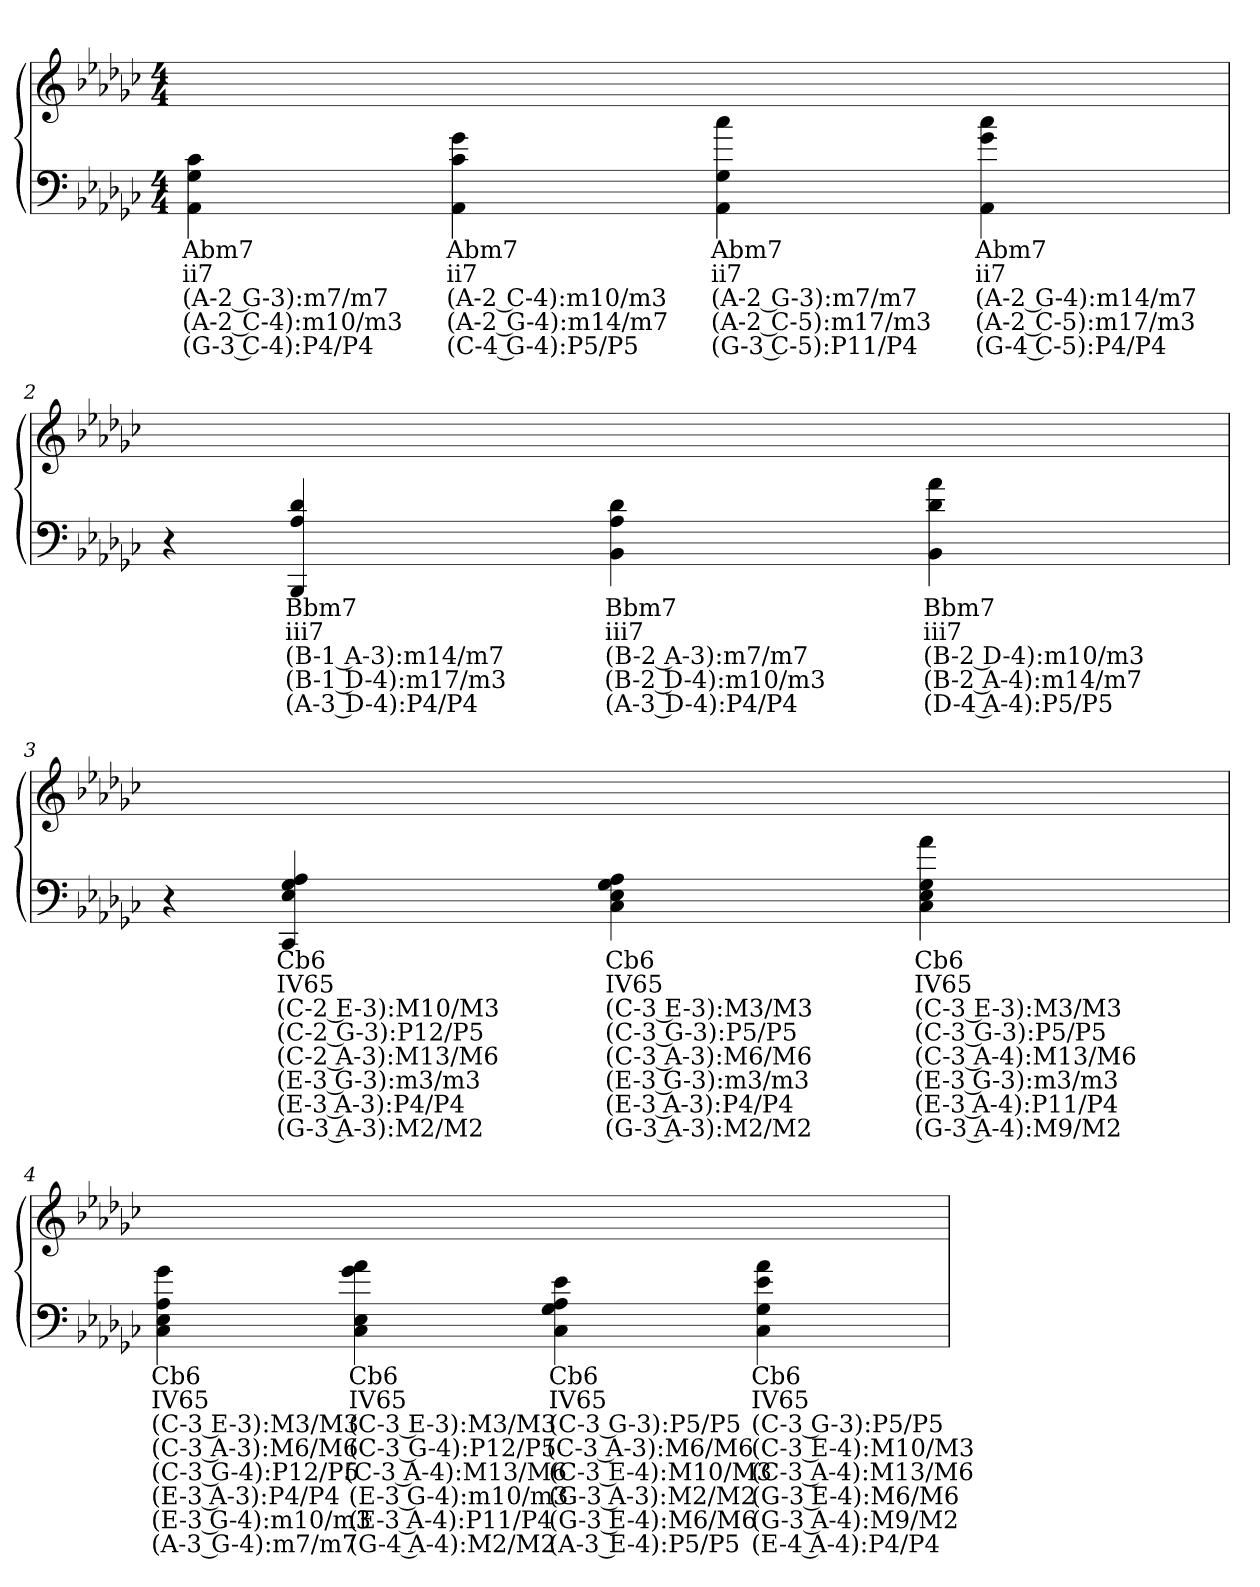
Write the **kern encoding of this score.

**kern	**text	**text	**text	**text	**text	**text	**text	**text	**kern
*part2	*part2	*part2	*part2	*part2	*part2	*part2	*part2	*part2	*part1
*staff2	*staff2	*staff2	*staff2	*staff2	*staff2	*staff2	*staff2	*staff2	*staff1
*clefF4	*	*	*	*	*	*	*	*	*clefG2
*k[b-e-a-d-g-c-]	*	*	*	*	*	*	*	*	*k[b-e-a-d-g-c-]
*G-:	*	*	*	*	*	*	*	*	*G-:
*M4/4	*	*	*	*	*	*	*	*	*M4/4
*MM60	*	*	*	*	*	*	*	*	*MM60
=1	=1	=1	=1	=1	=1	=1	=1	=1	=1
4AA- 4G- 4c-	Abm7	ii7	(A-2 G-3):m7/m7	(A-2 C-4):m10/m3	(G-3 C-4):P4/P4	.	.	.	1ryy
4AA- 4c- 4g-	Abm7	ii7	(A-2 C-4):m10/m3	(A-2 G-4):m14/m7	(C-4 G-4):P5/P5	.	.	.	.
4AA- 4G- 4cc-	Abm7	ii7	(A-2 G-3):m7/m7	(A-2 C-5):m17/m3	(G-3 C-5):P11/P4	.	.	.	.
4AA- 4g- 4cc-	Abm7	ii7	(A-2 G-4):m14/m7	(A-2 C-5):m17/m3	(G-4 C-5):P4/P4	.	.	.	.
=2	=2	=2	=2	=2	=2	=2	=2	=2	=2
4r	.	.	.	.	.	.	.	.	1ryy
4BBB- 4A- 4d-	Bbm7	iii7	(B-1 A-3):m14/m7	(B-1 D-4):m17/m3	(A-3 D-4):P4/P4	.	.	.	.
4BB- 4A- 4d-	Bbm7	iii7	(B-2 A-3):m7/m7	(B-2 D-4):m10/m3	(A-3 D-4):P4/P4	.	.	.	.
4BB- 4d- 4a-	Bbm7	iii7	(B-2 D-4):m10/m3	(B-2 A-4):m14/m7	(D-4 A-4):P5/P5	.	.	.	.
=3	=3	=3	=3	=3	=3	=3	=3	=3	=3
4r	.	.	.	.	.	.	.	.	1ryy
4CC- 4E- 4G- 4A-	Cb6	IV65	(C-2 E-3):M10/M3	(C-2 G-3):P12/P5	(C-2 A-3):M13/M6	(E-3 G-3):m3/m3	(E-3 A-3):P4/P4	(G-3 A-3):M2/M2	.
4C- 4E- 4G- 4A-	Cb6	IV65	(C-3 E-3):M3/M3	(C-3 G-3):P5/P5	(C-3 A-3):M6/M6	(E-3 G-3):m3/m3	(E-3 A-3):P4/P4	(G-3 A-3):M2/M2	.
4C- 4E- 4G- 4a-	Cb6	IV65	(C-3 E-3):M3/M3	(C-3 G-3):P5/P5	(C-3 A-4):M13/M6	(E-3 G-3):m3/m3	(E-3 A-4):P11/P4	(G-3 A-4):M9/M2	.
=4	=4	=4	=4	=4	=4	=4	=4	=4	=4
4C- 4E- 4A- 4g-	Cb6	IV65	(C-3 E-3):M3/M3	(C-3 A-3):M6/M6	(C-3 G-4):P12/P5	(E-3 A-3):P4/P4	(E-3 G-4):m10/m3	(A-3 G-4):m7/m7	1ryy
4C- 4E- 4g- 4a-	Cb6	IV65	(C-3 E-3):M3/M3	(C-3 G-4):P12/P5	(C-3 A-4):M13/M6	(E-3 G-4):m10/m3	(E-3 A-4):P11/P4	(G-4 A-4):M2/M2	.
4C- 4G- 4A- 4e-	Cb6	IV65	(C-3 G-3):P5/P5	(C-3 A-3):M6/M6	(C-3 E-4):M10/M3	(G-3 A-3):M2/M2	(G-3 E-4):M6/M6	(A-3 E-4):P5/P5	.
4C- 4G- 4e- 4a-	Cb6	IV65	(C-3 G-3):P5/P5	(C-3 E-4):M10/M3	(C-3 A-4):M13/M6	(G-3 E-4):M6/M6	(G-3 A-4):M9/M2	(E-4 A-4):P4/P4	.
=	=	=	=	=	=	=	=	=	=
*-	*-	*-	*-	*-	*-	*-	*-	*-	*-
